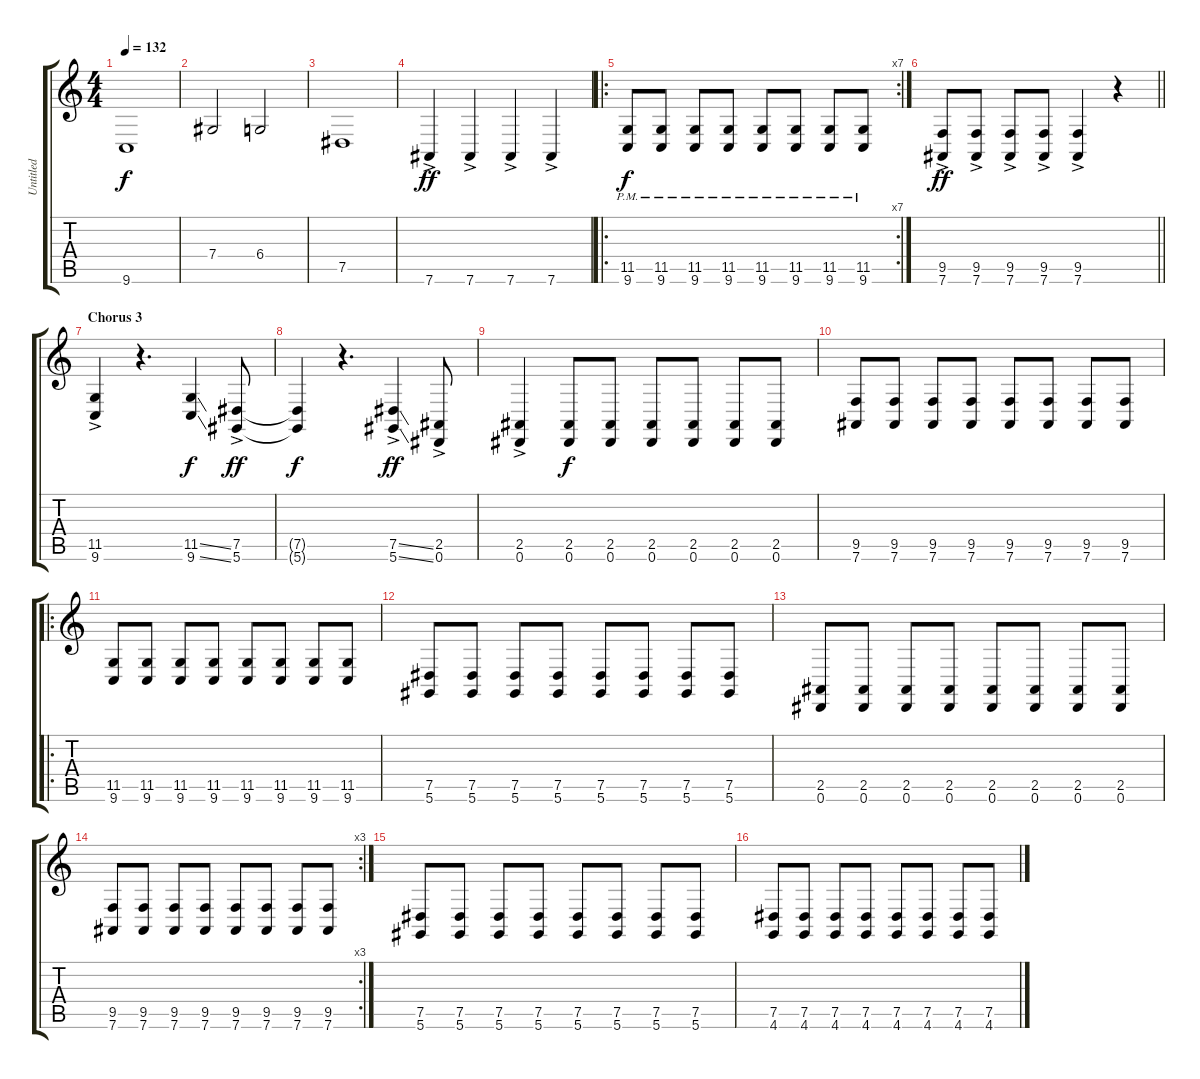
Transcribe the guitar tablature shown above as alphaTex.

\track ("Untitled" "Untitled") {instrument synthstrings1}
\staff {score tabs}
\tuning (Eb4 Bb3 Gb3 Db3 Ab2 Eb2) {hide}
\ts (4 4)
\tempo 132
\clef g2
\ks c
9.6.1{dy f} |
7.4.2 6.4.2 |
7.5.1 |
7.6{ac}.4{dy ff} 7.6{ac}.4 7.6{ac}.4 7.6{ac}.4 |
\ro
\rc 7
(11.5{pm} 9.6{pm}).8{dy f} (11.5{pm} 9.6{pm}).8 (11.5{pm} 9.6{pm}).8 (11.5{pm} 9.6{pm}).8 (11.5{pm} 9.6{pm}).8 (11.5{pm} 9.6{pm}).8 (11.5{pm} 9.6{pm}).8 (11.5{pm} 9.6{pm}).8 |
\barLineRight lightlight
(9.5{ac} 7.6{ac}).8{dy ff} (9.5{ac} 7.6{ac}).8 (9.5{ac} 7.6{ac}).8 (9.5{ac} 7.6{ac}).8 (9.5{ac} 7.6{ac}).4 r.4 |
\section ("" "Chorus 3")
(11.5{ac} 9.6{ac}).4 r.4{d} (11.5{ss} 9.6{ss}).4{dy f} (7.5{ac} 5.6{ac}).8{dy ff} |
(7.5{t} 5.6{t}).4{dy f} r.4{d} (7.5{ss ac} 5.6{ss ac}).4{dy ff} (2.5{ac} 0.6{ac}).8 |
(2.5{ac} 0.6{ac}).4 (2.5 0.6).8{dy f} (2.5 0.6).8 (2.5 0.6).8 (2.5 0.6).8 (2.5 0.6).8 (2.5 0.6).8 |
(9.5 7.6).8 (9.5 7.6).8 (9.5 7.6).8 (9.5 7.6).8 (9.5 7.6).8 (9.5 7.6).8 (9.5 7.6).8 (9.5 7.6).8 |
\ro
(11.5 9.6).8 (11.5 9.6).8 (11.5 9.6).8 (11.5 9.6).8 (11.5 9.6).8 (11.5 9.6).8 (11.5 9.6).8 (11.5 9.6).8 |
(7.5 5.6).8 (7.5 5.6).8 (7.5 5.6).8 (7.5 5.6).8 (7.5 5.6).8 (7.5 5.6).8 (7.5 5.6).8 (7.5 5.6).8 |
(2.5 0.6).8 (2.5 0.6).8 (2.5 0.6).8 (2.5 0.6).8 (2.5 0.6).8 (2.5 0.6).8 (2.5 0.6).8 (2.5 0.6).8 |
\rc 3
(9.5 7.6).8 (9.5 7.6).8 (9.5 7.6).8 (9.5 7.6).8 (9.5 7.6).8 (9.5 7.6).8 (9.5 7.6).8 (9.5 7.6).8 |
(7.5 5.6).8 (7.5 5.6).8 (7.5 5.6).8 (7.5 5.6).8 (7.5 5.6).8 (7.5 5.6).8 (7.5 5.6).8 (7.5 5.6).8 |
(7.5 4.6).8 (7.5 4.6).8 (7.5 4.6).8 (7.5 4.6).8 (7.5 4.6).8 (7.5 4.6).8 (7.5 4.6).8 (7.5 4.6).8
